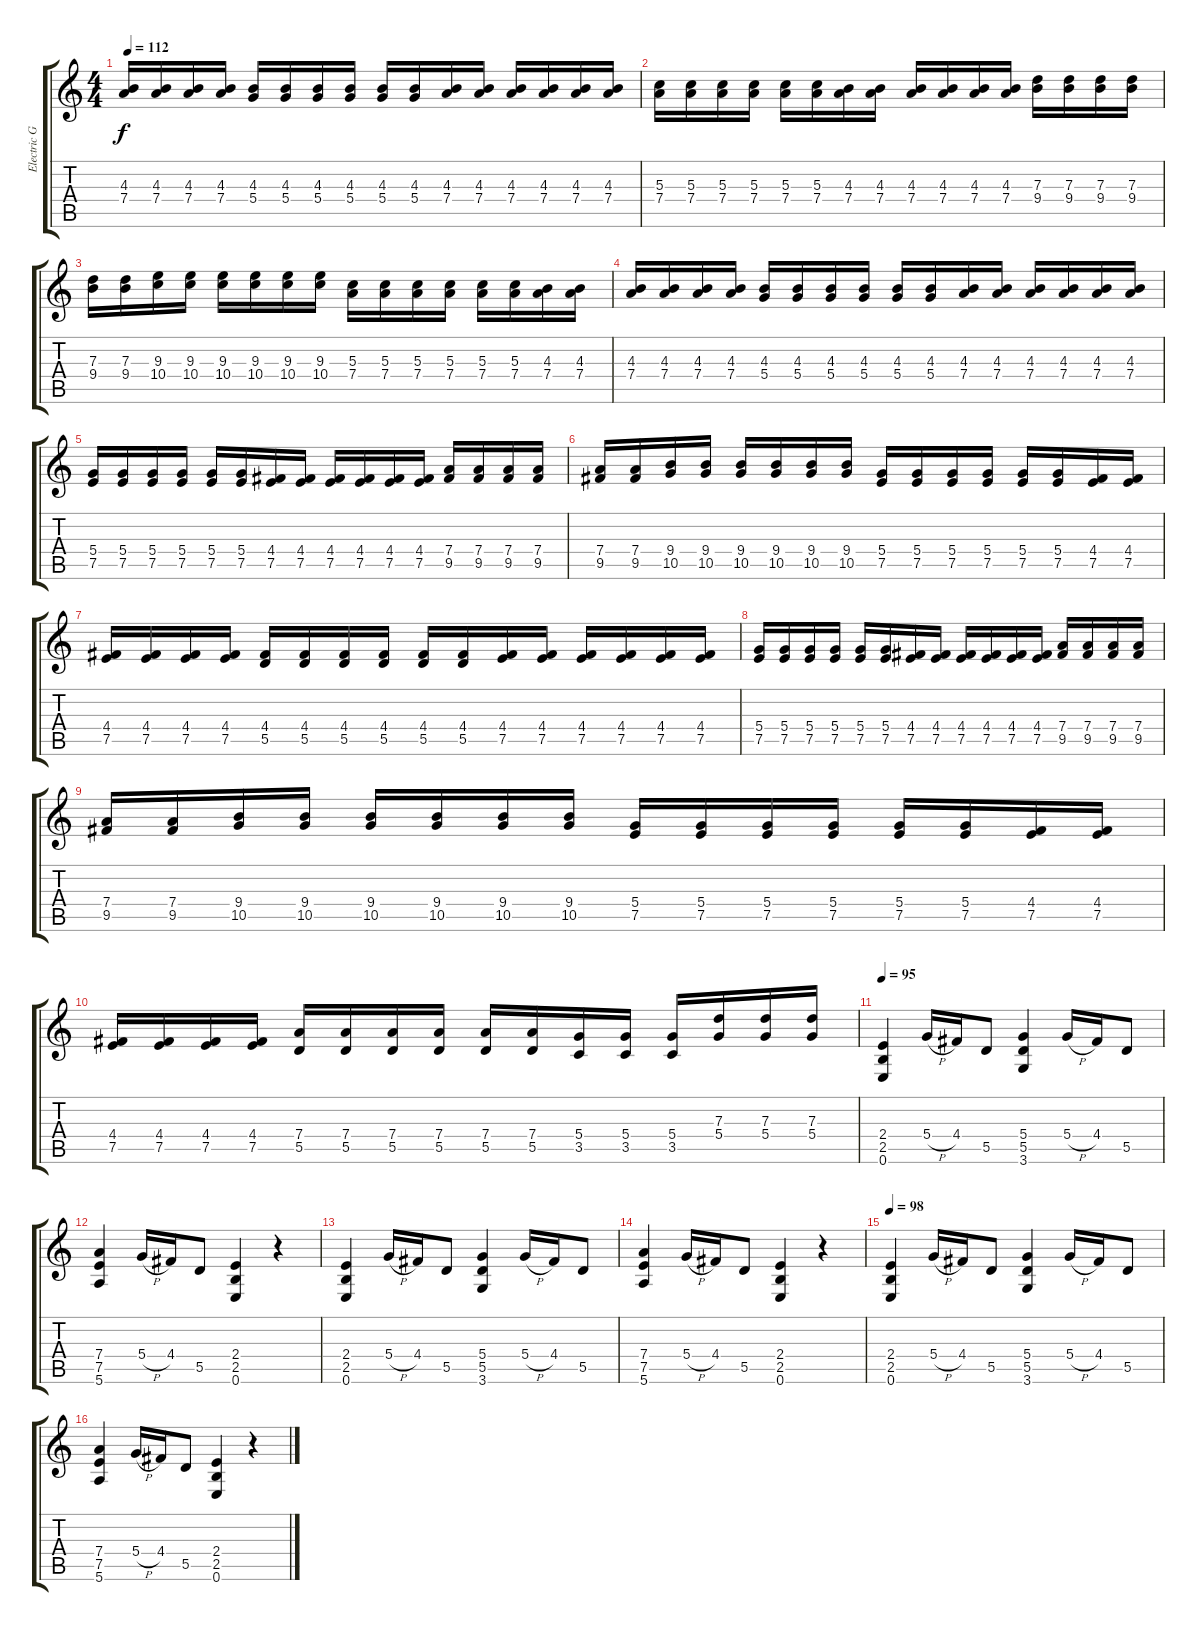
\track ("Electric G." "Electric G") {instrument distortionguitar}
\staff {score tabs}
\tuning (E4 B3 G3 D3 A2 E2) {hide}
\ts (4 4)
\tempo 112
\clef g2
\ks c
(4.3 7.4).16{dy f} (4.3 7.4).16 (4.3 7.4).16 (4.3 7.4).16 (4.3 5.4).16 (4.3 5.4).16 (4.3 5.4).16 (4.3 5.4).16 (4.3 5.4).16 (4.3 5.4).16 (4.3 7.4).16 (4.3 7.4).16 (4.3 7.4).16 (4.3 7.4).16 (4.3 7.4).16 (4.3 7.4).16 |
(5.3 7.4).16 (5.3 7.4).16 (5.3 7.4).16 (5.3 7.4).16 (5.3 7.4).16 (5.3 7.4).16 (4.3 7.4).16 (4.3 7.4).16 (4.3 7.4).16 (4.3 7.4).16 (4.3 7.4).16 (4.3 7.4).16 (7.3 9.4).16 (7.3 9.4).16 (7.3 9.4).16 (7.3 9.4).16 |
(7.3 9.4).16 (7.3 9.4).16 (9.3 10.4).16 (9.3 10.4).16 (9.3 10.4).16 (9.3 10.4).16 (9.3 10.4).16 (9.3 10.4).16 (5.3 7.4).16 (5.3 7.4).16 (5.3 7.4).16 (5.3 7.4).16 (5.3 7.4).16 (5.3 7.4).16 (4.3 7.4).16 (4.3 7.4).16 |
(4.3 7.4).16 (4.3 7.4).16 (4.3 7.4).16 (4.3 7.4).16 (4.3 5.4).16 (4.3 5.4).16 (4.3 5.4).16 (4.3 5.4).16 (4.3 5.4).16 (4.3 5.4).16 (4.3 7.4).16 (4.3 7.4).16 (4.3 7.4).16 (4.3 7.4).16 (4.3 7.4).16 (4.3 7.4).16 |
(5.4 7.5).16 (5.4 7.5).16 (5.4 7.5).16 (5.4 7.5).16 (5.4 7.5).16 (5.4 7.5).16 (4.4 7.5).16 (4.4 7.5).16 (4.4 7.5).16 (4.4 7.5).16 (4.4 7.5).16 (4.4 7.5).16 (7.4 9.5).16 (7.4 9.5).16 (7.4 9.5).16 (7.4 9.5).16 |
(7.4 9.5).16 (7.4 9.5).16 (9.4 10.5).16 (9.4 10.5).16 (9.4 10.5).16 (9.4 10.5).16 (9.4 10.5).16 (9.4 10.5).16 (5.4 7.5).16 (5.4 7.5).16 (5.4 7.5).16 (5.4 7.5).16 (5.4 7.5).16 (5.4 7.5).16 (4.4 7.5).16 (4.4 7.5).16 |
(4.4 7.5).16 (4.4 7.5).16 (4.4 7.5).16 (4.4 7.5).16 (4.4 5.5).16 (4.4 5.5).16 (4.4 5.5).16 (4.4 5.5).16 (4.4 5.5).16 (4.4 5.5).16 (4.4 7.5).16 (4.4 7.5).16 (4.4 7.5).16 (4.4 7.5).16 (4.4 7.5).16 (4.4 7.5).16 |
(5.4 7.5).16 (5.4 7.5).16 (5.4 7.5).16 (5.4 7.5).16 (5.4 7.5).16 (5.4 7.5).16 (4.4 7.5).16 (4.4 7.5).16 (4.4 7.5).16 (4.4 7.5).16 (4.4 7.5).16 (4.4 7.5).16 (7.4 9.5).16 (7.4 9.5).16 (7.4 9.5).16 (7.4 9.5).16 |
(7.4 9.5).16 (7.4 9.5).16 (9.4 10.5).16 (9.4 10.5).16 (9.4 10.5).16 (9.4 10.5).16 (9.4 10.5).16 (9.4 10.5).16 (5.4 7.5).16 (5.4 7.5).16 (5.4 7.5).16 (5.4 7.5).16 (5.4 7.5).16 (5.4 7.5).16 (4.4 7.5).16 (4.4 7.5).16 |
(4.4 7.5).16 (4.4 7.5).16 (4.4 7.5).16 (4.4 7.5).16 (7.4 5.5).16 (7.4 5.5).16 (7.4 5.5).16 (7.4 5.5).16 (7.4 5.5).16 (7.4 5.5).16 (5.4 3.5).16 (5.4 3.5).16 (5.4 3.5).16 (7.3 5.4).16 (7.3 5.4).16 (7.3 5.4).16 |
\tempo 95
(2.4 2.5 0.6).4 5.4{h}.16 4.4.16 5.5.8 (5.4 5.5 3.6).4 5.4{h}.16 4.4.16 5.5.8 |
(7.4 7.5 5.6).4 5.4{h}.16 4.4.16 5.5.8 (2.4 2.5 0.6).4 r.4 |
(2.4 2.5 0.6).4 5.4{h}.16 4.4.16 5.5.8 (5.4 5.5 3.6).4 5.4{h}.16 4.4.16 5.5.8 |
(7.4 7.5 5.6).4 5.4{h}.16 4.4.16 5.5.8 (2.4 2.5 0.6).4 r.4 |
\tempo 98
(2.4 2.5 0.6).4 5.4{h}.16 4.4.16 5.5.8 (5.4 5.5 3.6).4 5.4{h}.16 4.4.16 5.5.8 |
(7.4 7.5 5.6).4 5.4{h}.16 4.4.16 5.5.8 (2.4 2.5 0.6).4 r.4
